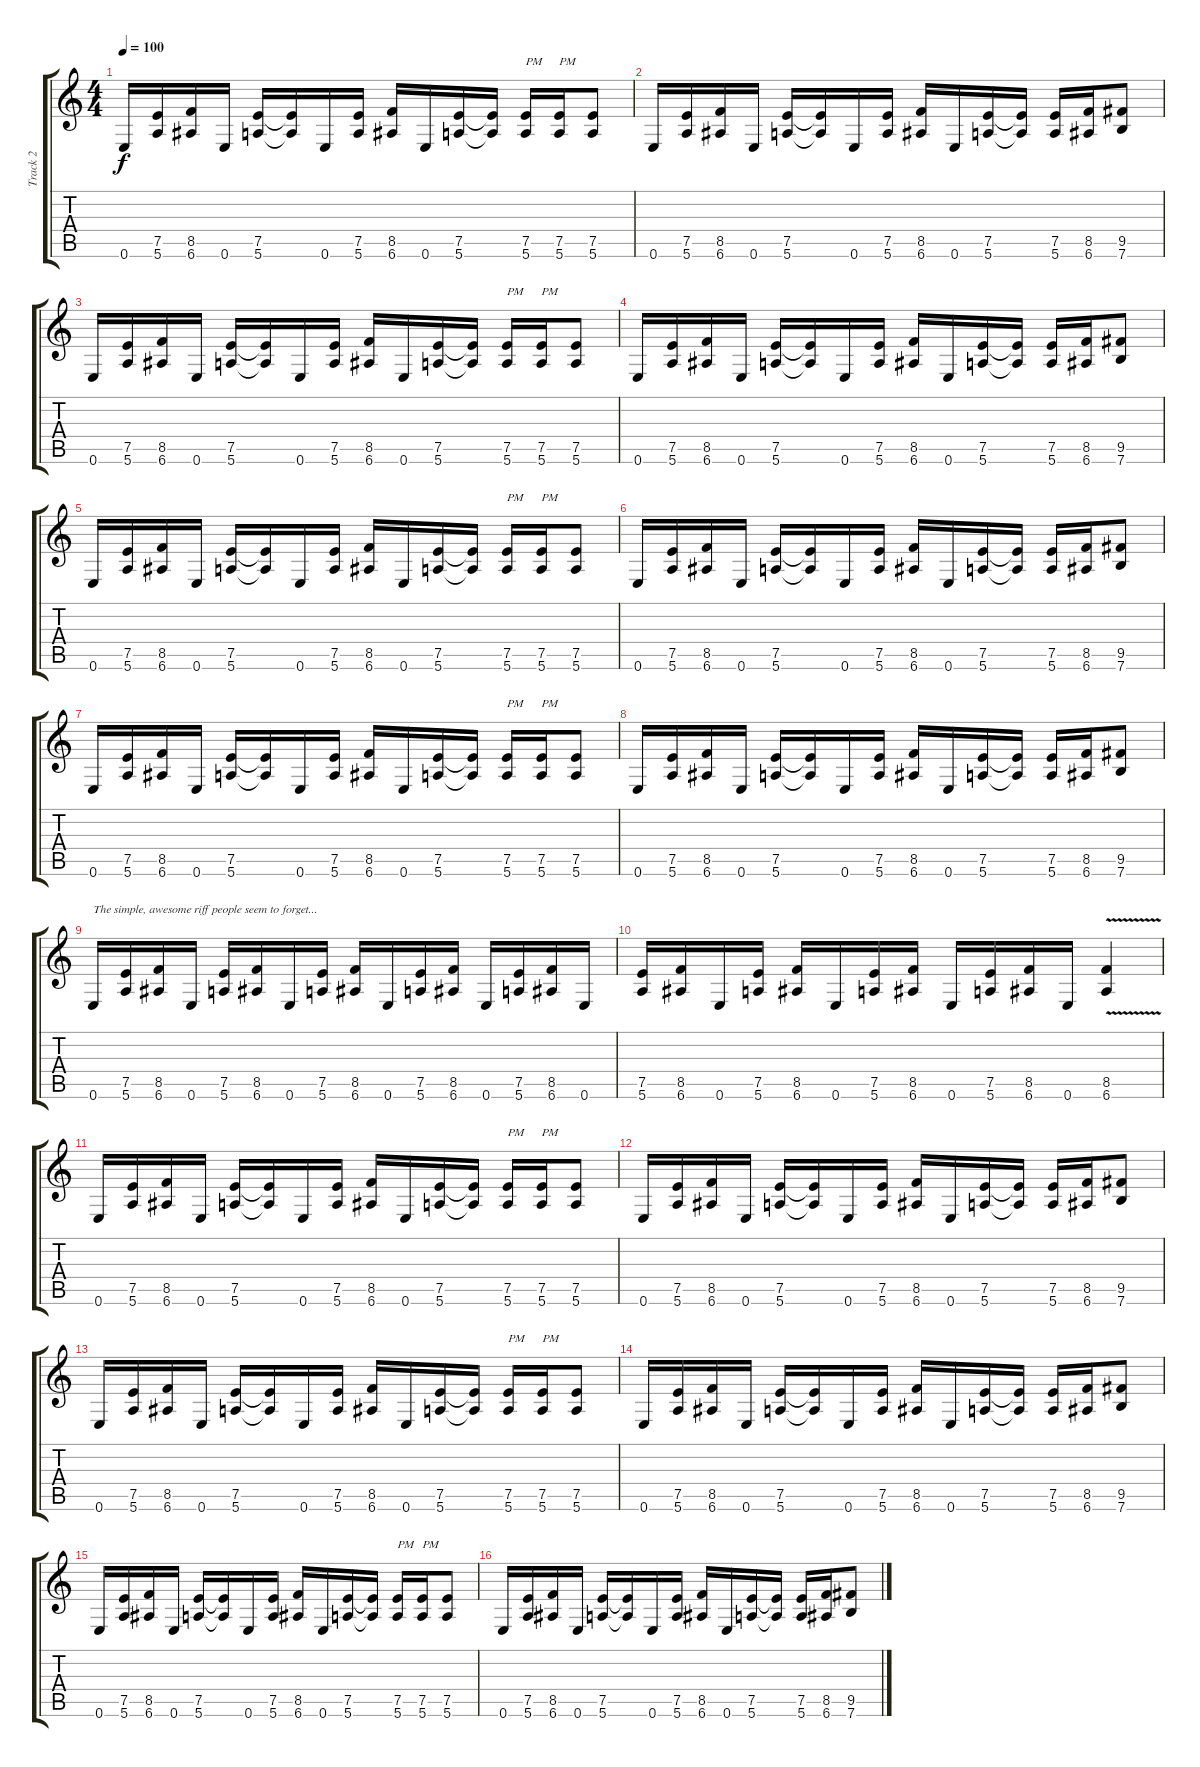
\track ("Track 2" "Track 2") {instrument overdrivenguitar}
\staff {score tabs}
\tuning (E4 B3 G3 D3 A2 E2) {hide}
\ts (4 4)
\tempo 100
\clef g2
\ks c
0.6.16{dy f} (7.5 5.6).16 (8.5 6.6).16 0.6.16 (7.5 5.6).16 (7.5{t} 5.6{t}).16 0.6.16 (7.5 5.6).16 (8.5 6.6).16 0.6.16 (7.5 5.6).16 (7.5{t} 5.6{t}).16 (7.5 5.6).16{txt "PM"} (7.5 5.6).16{txt "PM"} (7.5 5.6).8 |
0.6.16 (7.5 5.6).16 (8.5 6.6).16 0.6.16 (7.5 5.6).16 (7.5{t} 5.6{t}).16 0.6.16 (7.5 5.6).16 (8.5 6.6).16 0.6.16 (7.5 5.6).16 (7.5{t} 5.6{t}).16 (7.5 5.6).16 (8.5 6.6).16 (9.5 7.6).8 |
0.6.16 (7.5 5.6).16 (8.5 6.6).16 0.6.16 (7.5 5.6).16 (7.5{t} 5.6{t}).16 0.6.16 (7.5 5.6).16 (8.5 6.6).16 0.6.16 (7.5 5.6).16 (7.5{t} 5.6{t}).16 (7.5 5.6).16{txt "PM"} (7.5 5.6).16{txt "PM"} (7.5 5.6).8 |
0.6.16 (7.5 5.6).16 (8.5 6.6).16 0.6.16 (7.5 5.6).16 (7.5{t} 5.6{t}).16 0.6.16 (7.5 5.6).16 (8.5 6.6).16 0.6.16 (7.5 5.6).16 (7.5{t} 5.6{t}).16 (7.5 5.6).16 (8.5 6.6).16 (9.5 7.6).8 |
0.6.16 (7.5 5.6).16 (8.5 6.6).16 0.6.16 (7.5 5.6).16 (7.5{t} 5.6{t}).16 0.6.16 (7.5 5.6).16 (8.5 6.6).16 0.6.16 (7.5 5.6).16 (7.5{t} 5.6{t}).16 (7.5 5.6).16{txt "PM"} (7.5 5.6).16{txt "PM"} (7.5 5.6).8 |
0.6.16 (7.5 5.6).16 (8.5 6.6).16 0.6.16 (7.5 5.6).16 (7.5{t} 5.6{t}).16 0.6.16 (7.5 5.6).16 (8.5 6.6).16 0.6.16 (7.5 5.6).16 (7.5{t} 5.6{t}).16 (7.5 5.6).16 (8.5 6.6).16 (9.5 7.6).8 |
0.6.16 (7.5 5.6).16 (8.5 6.6).16 0.6.16 (7.5 5.6).16 (7.5{t} 5.6{t}).16 0.6.16 (7.5 5.6).16 (8.5 6.6).16 0.6.16 (7.5 5.6).16 (7.5{t} 5.6{t}).16 (7.5 5.6).16{txt "PM"} (7.5 5.6).16{txt "PM"} (7.5 5.6).8 |
0.6.16 (7.5 5.6).16 (8.5 6.6).16 0.6.16 (7.5 5.6).16 (7.5{t} 5.6{t}).16 0.6.16 (7.5 5.6).16 (8.5 6.6).16 0.6.16 (7.5 5.6).16 (7.5{t} 5.6{t}).16 (7.5 5.6).16 (8.5 6.6).16 (9.5 7.6).8 |
0.6.16{txt "The simple, awesome riff people seem to forget..."} (7.5 5.6).16 (8.5 6.6).16 0.6.16 (7.5 5.6).16 (8.5 6.6).16 0.6.16 (7.5 5.6).16 (8.5 6.6).16 0.6.16 (7.5 5.6).16 (8.5 6.6).16 0.6.16 (7.5 5.6).16 (8.5 6.6).16 0.6.16 |
(7.5 5.6).16 (8.5 6.6).16 0.6.16 (7.5 5.6).16 (8.5 6.6).16 0.6.16 (7.5 5.6).16 (8.5 6.6).16 0.6.16 (7.5 5.6).16 (8.5 6.6).16 0.6.16 (8.5{v} 6.6{v}).4 |
0.6.16 (7.5 5.6).16 (8.5 6.6).16 0.6.16 (7.5 5.6).16 (7.5{t} 5.6{t}).16 0.6.16 (7.5 5.6).16 (8.5 6.6).16 0.6.16 (7.5 5.6).16 (7.5{t} 5.6{t}).16 (7.5 5.6).16{txt "PM"} (7.5 5.6).16{txt "PM"} (7.5 5.6).8 |
0.6.16 (7.5 5.6).16 (8.5 6.6).16 0.6.16 (7.5 5.6).16 (7.5{t} 5.6{t}).16 0.6.16 (7.5 5.6).16 (8.5 6.6).16 0.6.16 (7.5 5.6).16 (7.5{t} 5.6{t}).16 (7.5 5.6).16 (8.5 6.6).16 (9.5 7.6).8 |
0.6.16 (7.5 5.6).16 (8.5 6.6).16 0.6.16 (7.5 5.6).16 (7.5{t} 5.6{t}).16 0.6.16 (7.5 5.6).16 (8.5 6.6).16 0.6.16 (7.5 5.6).16 (7.5{t} 5.6{t}).16 (7.5 5.6).16{txt "PM"} (7.5 5.6).16{txt "PM"} (7.5 5.6).8 |
0.6.16 (7.5 5.6).16 (8.5 6.6).16 0.6.16 (7.5 5.6).16 (7.5{t} 5.6{t}).16 0.6.16 (7.5 5.6).16 (8.5 6.6).16 0.6.16 (7.5 5.6).16 (7.5{t} 5.6{t}).16 (7.5 5.6).16 (8.5 6.6).16 (9.5 7.6).8 |
0.6.16{volume 12} (7.5 5.6).16 (8.5 6.6).16 0.6.16 (7.5 5.6).16 (7.5{t} 5.6{t}).16 0.6.16 (7.5 5.6).16 (8.5 6.6).16 0.6.16 (7.5 5.6).16 (7.5{t} 5.6{t}).16 (7.5 5.6).16{txt "PM"} (7.5 5.6).16{txt "PM"} (7.5 5.6).8 |
0.6.16 (7.5 5.6).16 (8.5 6.6).16 0.6.16 (7.5 5.6).16 (7.5{t} 5.6{t}).16 0.6.16 (7.5 5.6).16 (8.5 6.6).16 0.6.16 (7.5 5.6).16 (7.5{t} 5.6{t}).16 (7.5 5.6).16 (8.5 6.6).16 (9.5 7.6).8
